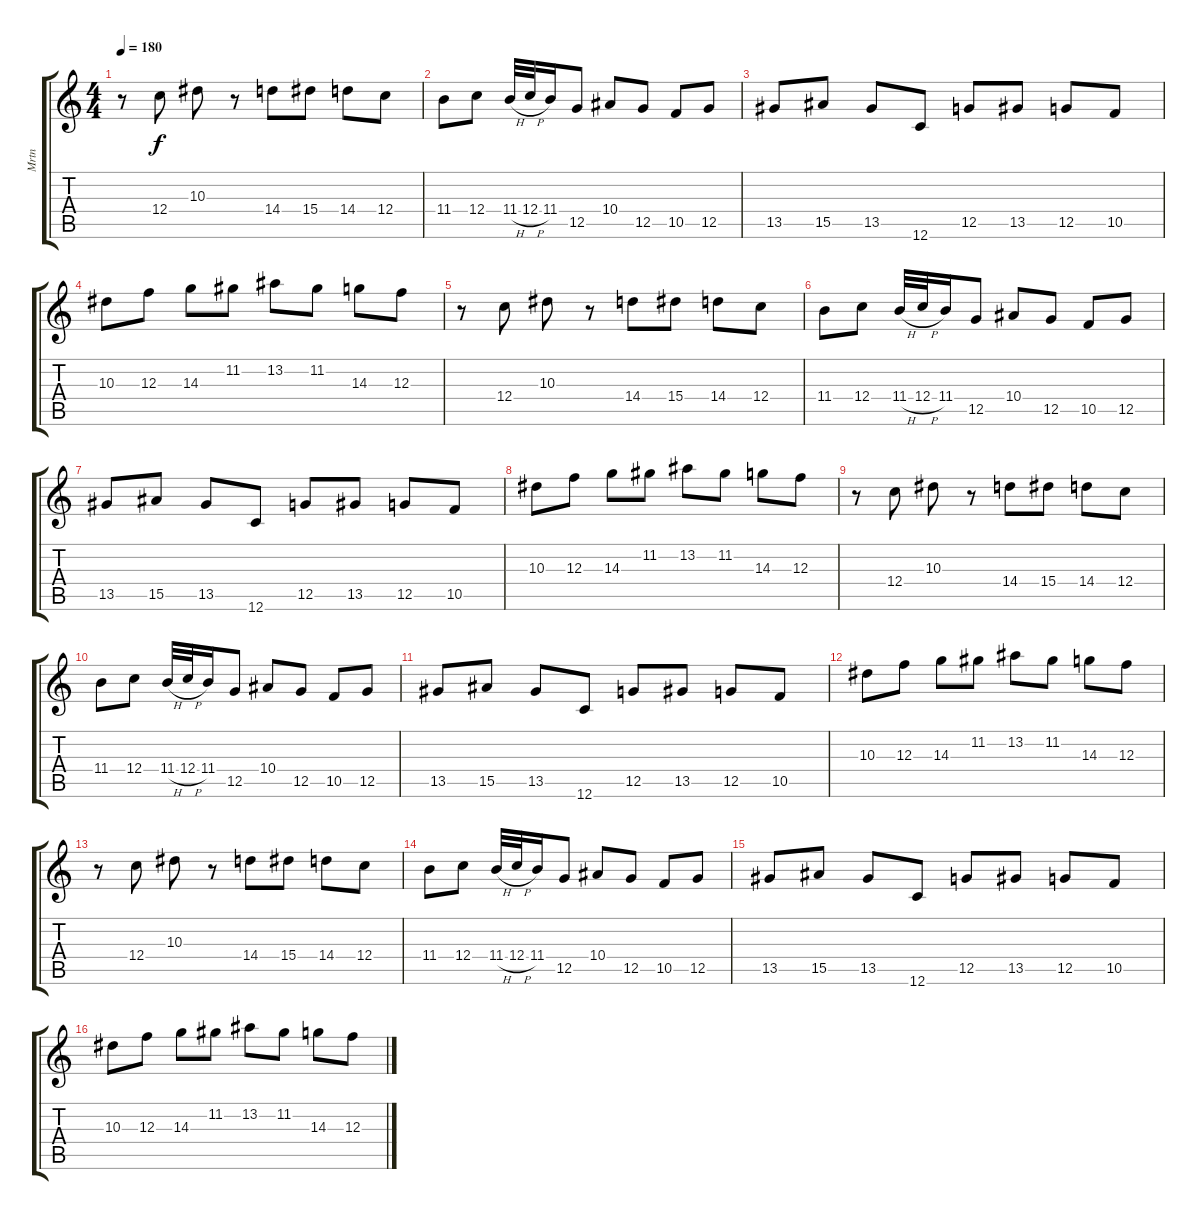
\track ("Mrtn" "Mrtn") {instrument distortionguitar}
\staff {score tabs}
\tuning (D4 A3 F3 C3 G2 C2) {hide}
\ts (4 4)
\tempo 180
\clef g2
\ks c
r.8{dy f} 12.4.8 10.3.8 r.8 14.4.8 15.4.8 14.4.8 12.4.8 |
11.4.8 12.4.8 11.4{h}.32 12.4{h}.32 11.4.16 12.5.8 10.4.8 12.5.8 10.5.8 12.5.8 |
13.5.8 15.5.8 13.5.8 12.6.8 12.5.8 13.5.8 12.5.8 10.5.8 |
10.3.8 12.3.8 14.3.8 11.2.8 13.2.8 11.2.8 14.3.8 12.3.8 |
r.8 12.4.8 10.3.8 r.8 14.4.8 15.4.8 14.4.8 12.4.8 |
11.4.8 12.4.8 11.4{h}.32 12.4{h}.32 11.4.16 12.5.8 10.4.8 12.5.8 10.5.8 12.5.8 |
13.5.8 15.5.8 13.5.8 12.6.8 12.5.8 13.5.8 12.5.8 10.5.8 |
10.3.8 12.3.8 14.3.8 11.2.8 13.2.8 11.2.8 14.3.8 12.3.8 |
r.8 12.4.8 10.3.8 r.8 14.4.8 15.4.8 14.4.8 12.4.8 |
11.4.8 12.4.8 11.4{h}.32 12.4{h}.32 11.4.16 12.5.8 10.4.8 12.5.8 10.5.8 12.5.8 |
13.5.8 15.5.8 13.5.8 12.6.8 12.5.8 13.5.8 12.5.8 10.5.8 |
10.3.8 12.3.8 14.3.8 11.2.8 13.2.8 11.2.8 14.3.8 12.3.8 |
r.8 12.4.8 10.3.8 r.8 14.4.8 15.4.8 14.4.8 12.4.8 |
11.4.8 12.4.8 11.4{h}.32 12.4{h}.32 11.4.16 12.5.8 10.4.8 12.5.8 10.5.8 12.5.8 |
13.5.8 15.5.8 13.5.8 12.6.8 12.5.8 13.5.8 12.5.8 10.5.8 |
10.3.8 12.3.8 14.3.8 11.2.8 13.2.8 11.2.8 14.3.8 12.3.8
